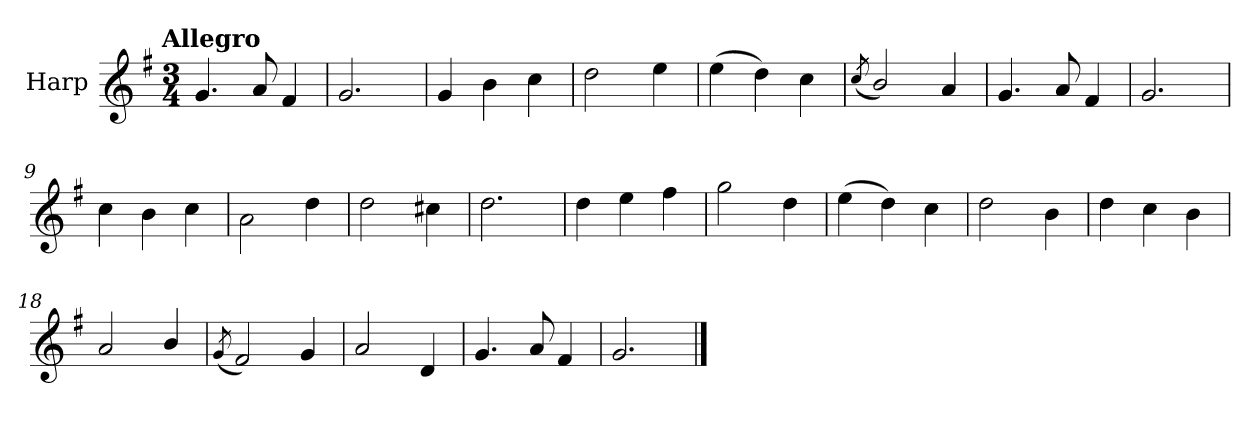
**kern
*part1
*staff1
*I"Harp
*I'Hrp.
*clefG2
*k[f#]
!!LO:TX:omd:t=Allegro
*M3/4
*MM144
=1
4.g/
8a/
4f#/
=2
2.g/
=3
4g/
4b\
4cc\
=4
2dd\
4ee\
=5
(>4ee\
4dd\)
4cc\
=6
(<8qcc/
2b/)
4a/
=7
4.g/
8a/
4f#/
=8
2.g/
=9
4cc\
4b\
4cc\
=10
2a\
4dd\
=11
2dd\
4cc#X\
=12
2.dd\
!!LO:LB:g=z
=13
4dd\
4ee\
4ff#\
=14
2gg\
4dd\
!!LO:LB:g=z
=15
(>4ee\
4dd\)
4cc\
=16
2dd\
4b\
=17
4dd\
4cc\
4b\
=18
2a/
4b/
=19
(<8qg/
2f#/)
4g/
=20
2a/
4d/
=21
4.g/
8a/
4f#/
=22
2.g/
==
*-
